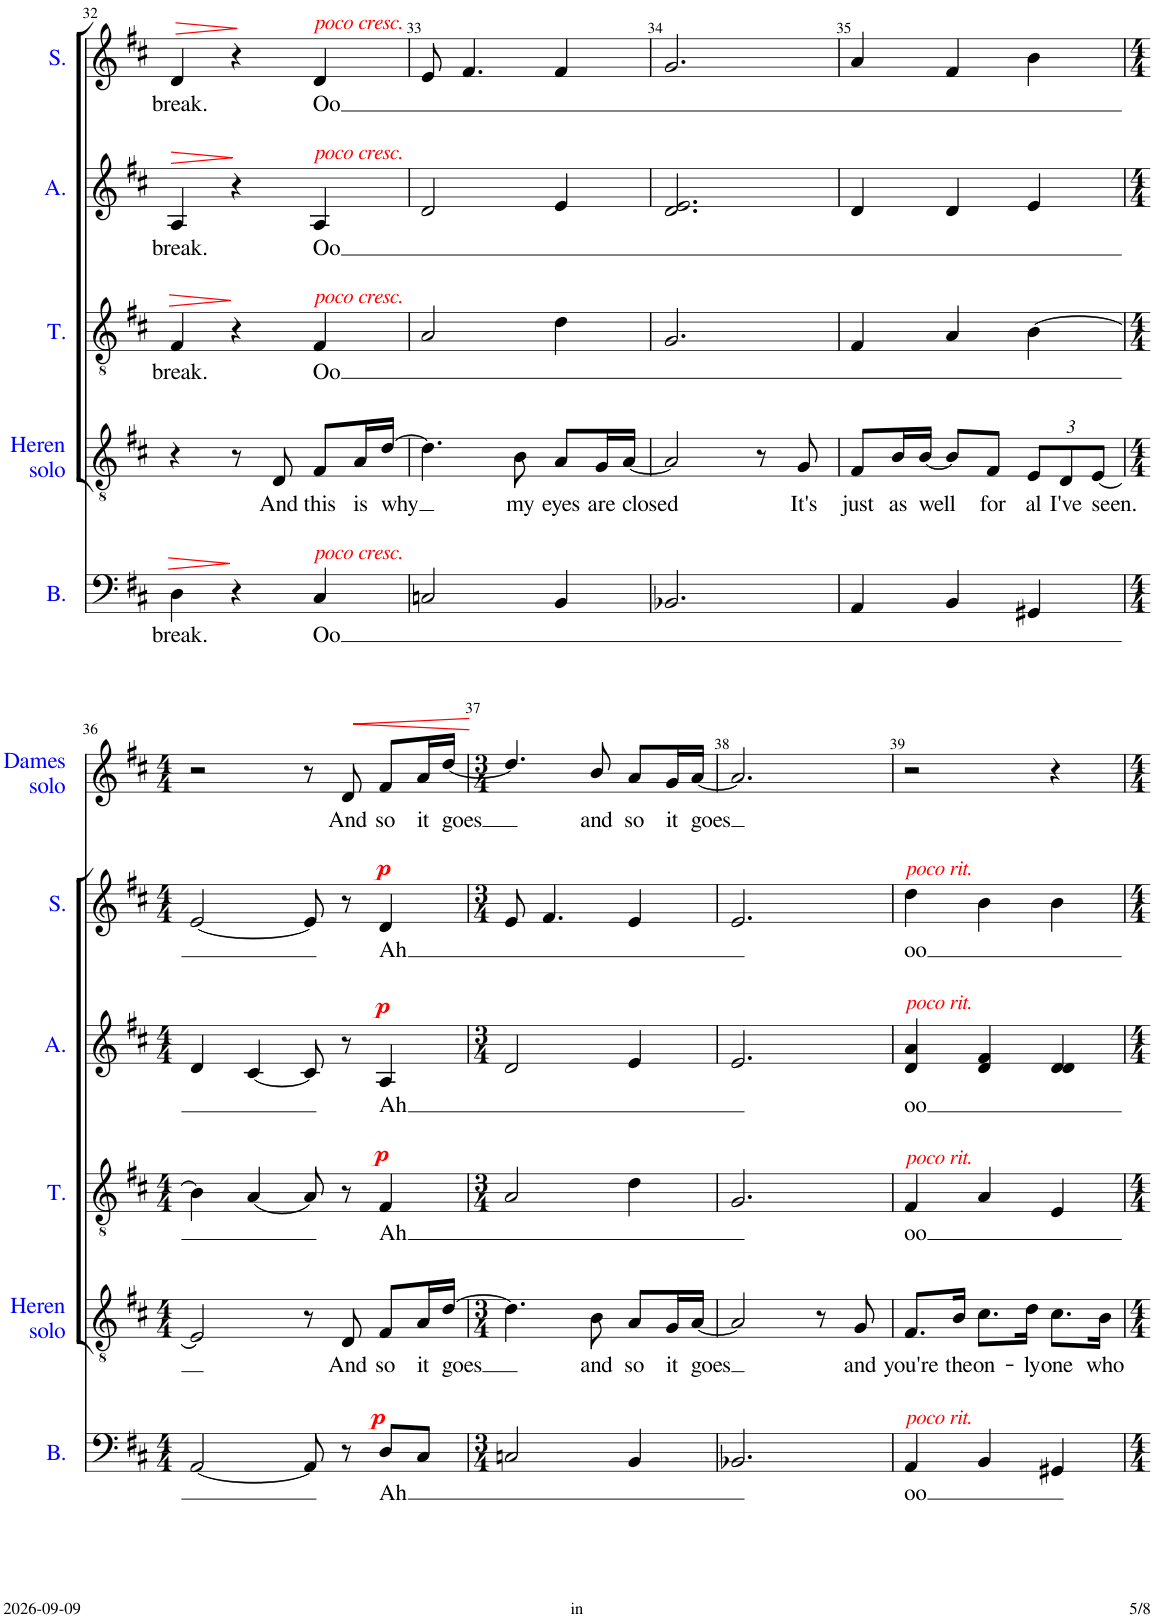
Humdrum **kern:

**kern	**text	**dynam	**kern	**text	**kern	**text	**dynam	**kern	**text	**dynam	**kern	**text	**dynam	**kern	**text	**dynam
*part6	*part6	*part6	*part5	*part5	*part4	*part4	*part4	*part3	*part3	*part3	*part2	*part2	*part2	*part1	*part1	*part1
*staff6	*staff6	*staff6	*staff5	*staff5	*staff4	*staff4	*staff4	*staff3	*staff3	*staff3	*staff2	*staff2	*staff2	*staff1	*staff1	*staff1
*I"Bass	*	*	*I"Heren solo	*	*I"Tenor	*	*	*I"Alto	*	*	*I"Soprano	*	*	*I"Dames solo	*	*
*I'B.	*	*	*I'Heren solo	*	*I'T.	*	*	*I'A.	*	*	*I'S.	*	*	*I'Dames solo	*	*
!!LO:PB:g=z
*clefF4	*	*	*clefGv2	*	*clefGv2	*	*	*clefG2	*	*	*clefG2	*	*	*clefG2	*	*
*k[f#c#]	*	*	*k[f#c#]	*	*k[f#c#]	*	*	*k[f#c#]	*	*	*k[f#c#]	*	*	*k[f#c#]	*	*
*M3/4	*	*	*M3/4	*	*M3/4	*	*	*M3/4	*	*	*M3/4	*	*	*M3/4	*	*
=32	=32	=32	=32	=32	=32	=32	=32	=32	=32	=32	=32	=32	=32	=32	=32	=32
!	!LO:LY:b	!LO:HP:b	!	!	!	!LO:LY:b	!LO:HP:b	!	!LO:LY:b	!LO:HP:b	!	!LO:LY:b	!LO:HP:b	!	!	!
4D\	break.	>	4r	.	4F#/	break.	>	4A/	break.	>	4d/	break.	>	2.r	.	.
4r	.	.	8r	.	4r	.	.	4r	.	.	4r	.	.	.	.	.
!	!	!	!	!LO:LY:b	!	!	!	!	!	!	!	!	!	!	!	!
.	.	.	8D/	And	.	.	.	.	.	.	.	.	.	.	.	.
!	!	!	!	!	!	!	!	!	!	!	!LO:TX:a:i:color=#FF0000:t=poco cresc.	!	!	!	!	!
!	!	!	!	!	!	!	!	!LO:TX:a:i:color=#FF0000:t=poco cresc.	!	!	!	!	!	!	!	!
!	!	!	!	!	!LO:TX:a:i:color=#FF0000:t=poco cresc.	!	!	!	!	!	!	!	!	!	!	!
!LO:TX:a:i:color=#FF0000:t=poco cresc.	!	!	!	!	!	!	!	!	!	!	!	!	!	!	!	!
!	!LO:LY:b	!	!	!LO:LY:b	!	!LO:LY:b	!	!	!LO:LY:b	!	!	!LO:LY:b	!	!	!	!
4C#/	Oo	]	8F#/L	this	4F#/	Oo	]	4A/	Oo	]	4d/	Oo	]	.	.	.
!	!	!	!	!LO:LY:b	!	!	!	!	!	!	!	!	!	!	!	!
.	.	.	16A/L	is	.	.	.	.	.	.	.	.	.	.	.	.
!	!	!	!	!LO:LY:b	!	!	!	!	!	!	!	!	!	!	!	!
.	.	.	[16d/JJ	why	.	.	.	.	.	.	.	.	.	.	.	.
=33	=33	=33	=33	=33	=33	=33	=33	=33	=33	=33	=33	=33	=33	=33	=33	=33
2Cn/	.	.	4.d\]	.	2A/	.	.	2d/	.	.	8e/	.	.	2.r	.	.
.	.	.	.	.	.	.	.	.	.	.	4.f#/	.	.	.	.	.
!	!	!	!	!LO:LY:b	!	!	!	!	!	!	!	!	!	!	!	!
.	.	.	8B\	my	.	.	.	.	.	.	.	.	.	.	.	.
!	!	!	!	!LO:LY:b	!	!	!	!	!	!	!	!	!	!	!	!
4BB/	.	.	8A/L	eyes	4d\	.	.	4e/	.	.	4f#/	.	.	.	.	.
!	!	!	!	!LO:LY:b	!	!	!	!	!	!	!	!	!	!	!	!
.	.	.	16G/L	are	.	.	.	.	.	.	.	.	.	.	.	.
!	!	!	!	!LO:LY:b	!	!	!	!	!	!	!	!	!	!	!	!
.	.	.	[16A/JJ	closed	.	.	.	.	.	.	.	.	.	.	.	.
=34	=34	=34	=34	=34	=34	=34	=34	=34	=34	=34	=34	=34	=34	=34	=34	=34
2.BB-X/	.	.	2A/]	.	2.G/	.	.	2.d/ 2.e/	.	.	2.g/	.	.	2.r	.	.
.	.	.	8r	.	.	.	.	.	.	.	.	.	.	.	.	.
!	!	!	!	!LO:LY:b	!	!	!	!	!	!	!	!	!	!	!	!
.	.	.	8G/	It's	.	.	.	.	.	.	.	.	.	.	.	.
=35	=35	=35	=35	=35	=35	=35	=35	=35	=35	=35	=35	=35	=35	=35	=35	=35
!	!	!	!	!LO:LY:b	!	!	!	!	!	!	!	!	!	!	!	!
4AA/	.	.	8F#/L	just	4F#/	.	.	4d/	.	.	4a/	.	.	2.r	.	.
!	!	!	!	!LO:LY:b	!	!	!	!	!	!	!	!	!	!	!	!
.	.	.	16B/L	as	.	.	.	.	.	.	.	.	.	.	.	.
!	!	!	!	!LO:LY:b	!	!	!	!	!	!	!	!	!	!	!	!
.	.	.	[16B/JJ	well	.	.	.	.	.	.	.	.	.	.	.	.
4BB/	.	.	8B/L]	.	4A/	.	.	4d/	.	.	4f#/	.	.	.	.	.
!	!	!	!	!LO:LY:b	!	!	!	!	!	!	!	!	!	!	!	!
.	.	.	8F#/J	for	.	.	.	.	.	.	.	.	.	.	.	.
*	*	*	*Xbrackettup	*	*	*	*	*	*	*	*	*	*	*	*	*
!	!	!	!	!LO:LY:b	!	!	!	!	!	!	!	!	!	!	!	!
4GG#X/	.	.	12E/L	al	[4B\	.	.	4e/	.	.	4b\	.	.	.	.	.
!	!	!	!	!LO:LY:b	!	!	!	!	!	!	!	!	!	!	!	!
.	.	.	12D/	I've	.	.	.	.	.	.	.	.	.	.	.	.
!	!	!	!	!LO:LY:b	!	!	!	!	!	!	!	!	!	!	!	!
.	.	.	[12E/J	seen.	.	.	.	.	.	.	.	.	.	.	.	.
!!LO:LB:g=z
=36	=36	=36	=36	=36	=36	=36	=36	=36	=36	=36	=36	=36	=36	=36	=36	=36
*M4/4	*	*	*M4/4	*	*M4/4	*	*	*M4/4	*	*	*M4/4	*	*	*M4/4	*	*
[2AA/	.	.	2E/]	.	4B\]	.	.	4d/	.	.	[2e/	.	.	2r	.	.
.	.	.	.	.	[4A/	.	.	[4c#/	.	.	.	.	.	.	.	.
8AA/]	.	.	8r	.	8A/]	.	.	8c#/]	.	.	8e/]	.	.	8r	.	.
!	!	!	!	!LO:LY:b	!	!	!	!	!	!	!	!	!	!	!LO:LY:b	!LO:HP:b
8r	.	.	8D/	And	8r	.	.	8r	.	.	8r	.	.	8d/	And	<
!	!LO:LY:b	!LO:DY:a	!	!LO:LY:b	!	!LO:LY:b	!LO:DY:a	!	!LO:LY:b	!LO:DY:a	!	!LO:LY:b	!LO:DY:a	!	!LO:LY:b	!
8D/L	Ah	p	8F#/L	so	4F#/	Ah	p	4A/	Ah	p	4d/	Ah	p	8f#/L	so	.
!	!	!	!	!LO:LY:b	!	!	!	!	!	!	!	!	!	!	!LO:LY:b	!
8C#/J	.	.	16A/L	it	.	.	.	.	.	.	.	.	.	16a/L	it	.
!	!	!	!	!LO:LY:b	!	!	!	!	!	!	!	!	!	!	!LO:LY:b	!
.	.	.	[16d/JJ	goes	.	.	.	.	.	.	.	.	.	[16dd/JJ	goes	.
.	.	.	.	.	.	.	.	.	.	.	.	.	.	.	.	[
=37	=37	=37	=37	=37	=37	=37	=37	=37	=37	=37	=37	=37	=37	=37	=37	=37
*M3/4	*	*	*M3/4	*	*M3/4	*	*	*M3/4	*	*	*M3/4	*	*	*M3/4	*	*
2Cn/	.	.	4.d\]	.	2A/	.	.	2d/	.	.	8e/	.	.	4.dd/]	.	.
.	.	.	.	.	.	.	.	.	.	.	4.f#/	.	.	.	.	.
!	!	!	!	!LO:LY:b	!	!	!	!	!	!	!	!	!	!	!LO:LY:b	!
.	.	.	8B\	and	.	.	.	.	.	.	.	.	.	8b/	and	.
!	!	!	!	!LO:LY:b	!	!	!	!	!	!	!	!	!	!	!LO:LY:b	!
4BB/	.	.	8A/L	so	4d\	.	.	4e/	.	.	4e/	.	.	8a/L	so	.
!	!	!	!	!LO:LY:b	!	!	!	!	!	!	!	!	!	!	!LO:LY:b	!
.	.	.	16G/L	it	.	.	.	.	.	.	.	.	.	16g/L	it	.
!	!	!	!	!LO:LY:b	!	!	!	!	!	!	!	!	!	!	!LO:LY:b	!
.	.	.	[16A/JJ	goes	.	.	.	.	.	.	.	.	.	[16a/JJ	goes	.
=38	=38	=38	=38	=38	=38	=38	=38	=38	=38	=38	=38	=38	=38	=38	=38	=38
2.BB-X/	.	.	2A/]	.	2.G/	.	.	2.e/	.	.	2.e/	.	.	2.a/]	.	.
.	.	.	8r	.	.	.	.	.	.	.	.	.	.	.	.	.
!	!	!	!	!LO:LY:b	!	!	!	!	!	!	!	!	!	!	!	!
.	.	.	8G/	and	.	.	.	.	.	.	.	.	.	.	.	.
=39	=39	=39	=39	=39	=39	=39	=39	=39	=39	=39	=39	=39	=39	=39	=39	=39
!	!	!	!	!	!	!	!	!	!	!	!LO:TX:a:i:color=#FF0000:t=poco rit.	!	!	!	!	!
!	!	!	!	!	!	!	!	!LO:TX:a:i:color=#FF0000:t=poco rit.	!	!	!	!	!	!	!	!
!	!	!	!	!	!LO:TX:a:i:color=#FF0000:t=poco rit.	!	!	!	!	!	!	!	!	!	!	!
!LO:TX:a:i:color=#FF0000:t=poco rit.	!	!	!	!	!	!	!	!	!	!	!	!	!	!	!	!
!	!LO:LY:b	!	!	!LO:LY:b	!	!LO:LY:b	!	!	!LO:LY:b	!	!	!LO:LY:b	!	!	!	!
4AA/	oo	.	8.F#/L	you're	4F#/	oo	.	4d/ 4a/	oo	.	4dd\	oo	.	2r	.	.
!	!	!	!	!LO:LY:b	!	!	!	!	!	!	!	!	!	!	!	!
.	.	.	16B/Jk	the	.	.	.	.	.	.	.	.	.	.	.	.
!	!	!	!	!LO:LY:b	!	!	!	!	!	!	!	!	!	!	!	!
4BB/	.	.	8.c#\L	on-	4A/	.	.	4d/ 4f#/	.	.	4b\	.	.	.	.	.
!	!	!	!	!LO:LY:b	!	!	!	!	!	!	!	!	!	!	!	!
.	.	.	16d\Jk	-ly	.	.	.	.	.	.	.	.	.	.	.	.
!	!	!	!	!LO:LY:b	!	!	!	!	!	!	!	!	!	!	!	!
4GG#X/	.	.	8.c#\L	one	4E/	.	.	4d/ 4d/	.	.	4b\	.	.	4r	.	.
!	!	!	!	!LO:LY:b	!	!	!	!	!	!	!	!	!	!	!	!
.	.	.	16B\Jk	who	.	.	.	.	.	.	.	.	.	.	.	.
=	=	=	=	=	=	=	=	=	=	=	=	=	=	=	=	=
*-	*-	*-	*-	*-	*-	*-	*-	*-	*-	*-	*-	*-	*-	*-	*-	*-
